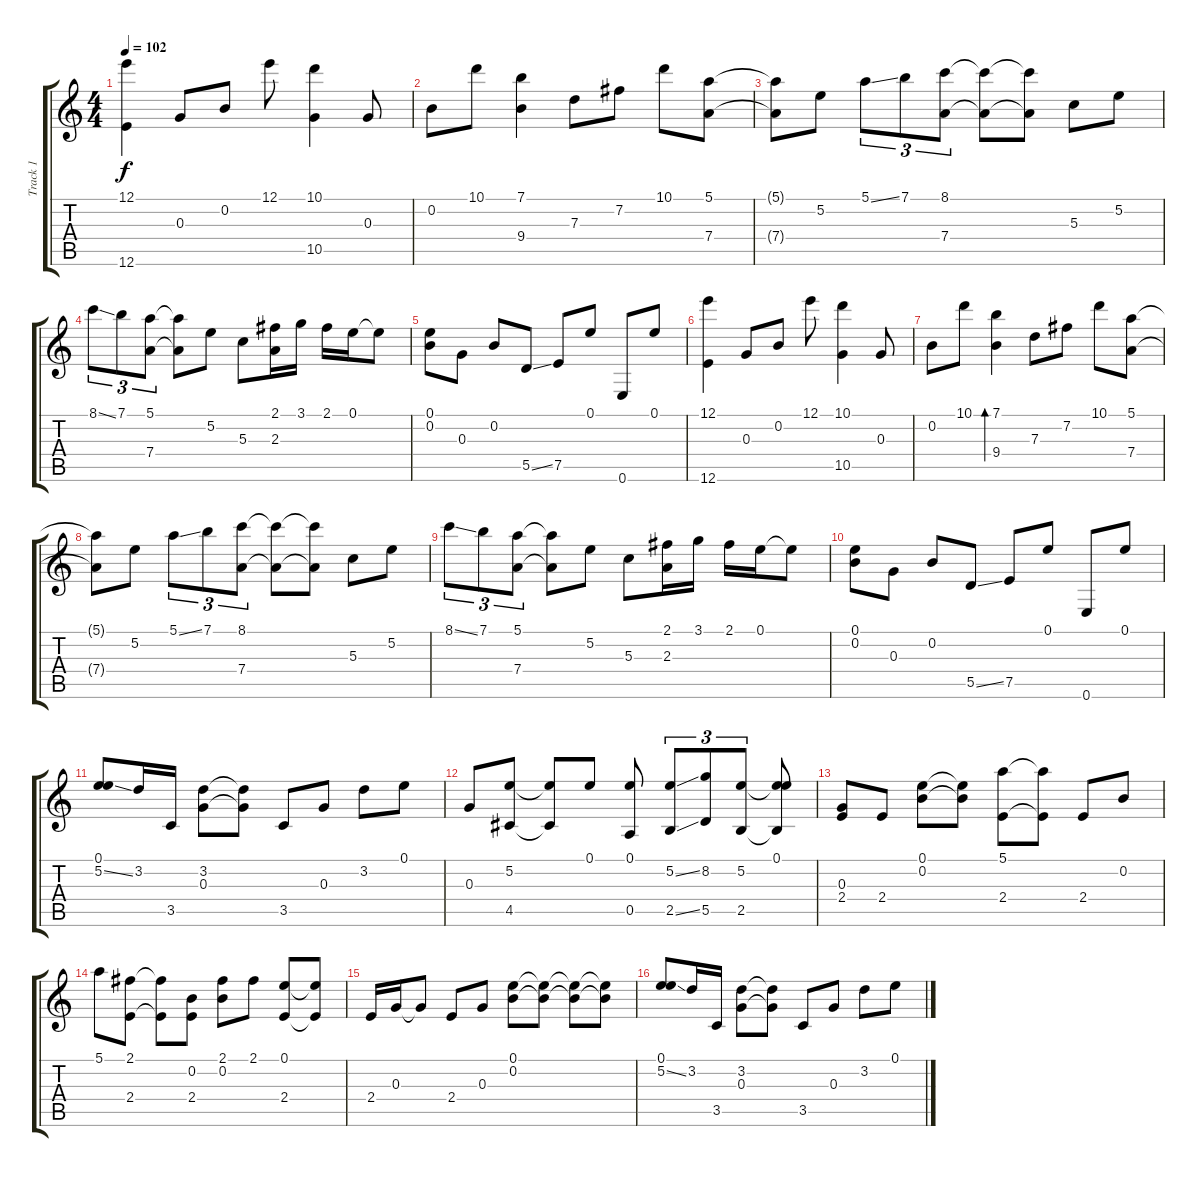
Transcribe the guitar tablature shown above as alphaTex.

\track ("Track 1" "Track 1") {instrument acousticguitarnylon}
\staff {score tabs}
\tuning (E4 B3 G3 D3 A2 E2) {hide}
\ts (4 4)
\tempo 102
\clef g2
\ks c
(12.1 12.6).4{dy f instrument acousticguitarnylon} 0.3.8 0.2.8 12.1.8 (10.1 10.5).4 0.3.8 |
0.2.8 10.1.8 (7.1 9.4).4 7.3.8 7.2.8 10.1.8 (5.1 7.4).8 |
(5.1{t} 7.4{t}).8 5.2.8 5.1{ss}.8{tu (3 2)} 7.1.8{tu (3 2)} (8.1 7.4).8{tu (3 2)} (8.1{t} 7.4{t}).8 (8.1{t} 7.4{t}).8 5.3.8 5.2.8 |
8.1{ss}.8{tu (3 2)} 7.1.8{tu (3 2)} (5.1 7.4).8{tu (3 2)} (5.1{t} 7.4{t}).8 5.2.8 5.3.8 (2.1 2.3).16 3.1.16 2.1.16 0.1.16 0.1{t}.8 |
(0.1 0.2).8 0.3.8 0.2.8 5.5{ss}.8 7.5.8 0.1.8 0.6.8 0.1.8 |
(12.1 12.6).4 0.3.8 0.2.8 12.1.8 (10.1 10.5).4 0.3.8 |
0.2.8 10.1.8 (7.1 9.4).4{bd 480} 7.3.8 7.2.8 10.1.8 (5.1 7.4).8 |
(5.1{t} 7.4{t}).8 5.2.8 5.1{ss}.8{tu (3 2)} 7.1.8{tu (3 2)} (8.1 7.4).8{tu (3 2)} (8.1{t} 7.4{t}).8 (8.1{t} 7.4{t}).8 5.3.8 5.2.8 |
8.1{ss}.8{tu (3 2)} 7.1.8{tu (3 2)} (5.1 7.4).8{tu (3 2)} (5.1{t} 7.4{t}).8 5.2.8 5.3.8 (2.1 2.3).16 3.1.16 2.1.16 0.1.16 0.1{t}.8 |
(0.1 0.2).8 0.3.8 0.2.8 5.5{ss}.8 7.5.8 0.1.8 0.6.8 0.1.8 |
(0.1 5.2{ss}).8 3.2.16 3.5.16 (3.2 0.3).8 (3.2{t} 0.3{t}).8 3.5.8 0.3.8 3.2.8 0.1.8 |
0.3.8 (5.2 4.5).8 (5.2{t} 4.5{t}).8 0.1.8 (0.1 0.5).8 (5.2{ss} 2.5{ss}).8{tu (3 2)} (8.2 5.5).8{tu (3 2)} (5.2 2.5).8{tu (3 2)} (0.1 5.2{t} 2.5{t}).8 |
(0.3 2.4).8 2.4.8 (0.1 0.2).8 (0.1{t} 0.2{t}).8 (5.1 2.4).8 (5.1{t} 2.4{t}).8 2.4.8 0.2.8 |
5.1.8 (2.1 2.4).8 (2.1{t} 2.4{t}).8 (0.2 2.4).8 (2.1 0.2).8 2.1.8 (0.1 2.4).8 (0.1{t} 2.4{t}).8 |
2.4.16 0.3.16 0.3{t}.8 2.4.8 0.3.8 (0.1 0.2).8 (0.1{t} 0.2{t}).8 (0.1{t} 0.2{t}).8 (0.1{t} 0.2{t}).8 |
(0.1 5.2{ss}).8 3.2.16 3.5.16 (3.2 0.3).8 (3.2{t} 0.3{t}).8 3.5.8 0.3.8 3.2.8 0.1.8
